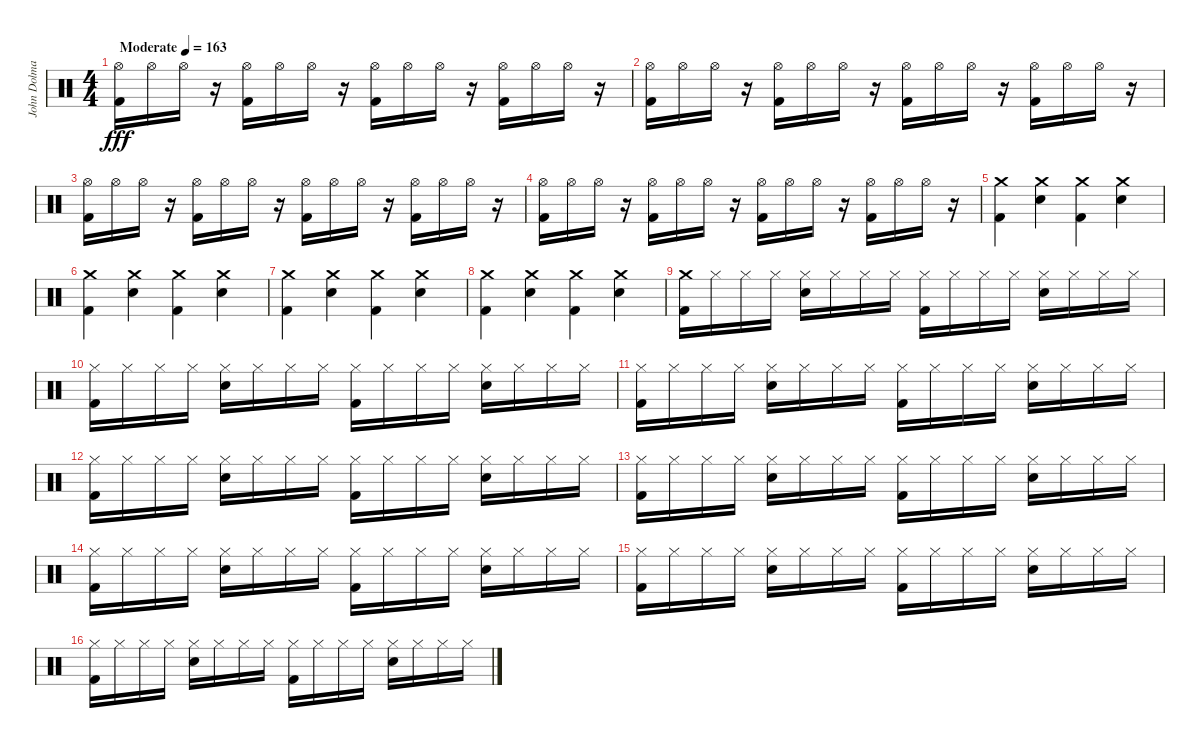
\track ("John Dolmayan" "John Dolma") {instrument percussion}
\staff {score}
\articulation defaults
\ts (4 4)
\tempo (163 "Moderate")
\clef neutral
\ks c
("Hi-Hat (open)" "Kick (hit) 2").16{dy fff} "Hi-Hat (open)".16 "Hi-Hat (open)".16 r.16 ("Hi-Hat (open)" "Kick (hit) 2").16 "Hi-Hat (open)".16 "Hi-Hat (open)".16 r.16 ("Hi-Hat (open)" "Kick (hit) 2").16 "Hi-Hat (open)".16 "Hi-Hat (open)".16 r.16 ("Hi-Hat (open)" "Kick (hit) 2").16 "Hi-Hat (open)".16 "Hi-Hat (open)".16 r.16 |
("Hi-Hat (open)" "Kick (hit) 2").16 "Hi-Hat (open)".16 "Hi-Hat (open)".16 r.16 ("Hi-Hat (open)" "Kick (hit) 2").16 "Hi-Hat (open)".16 "Hi-Hat (open)".16 r.16 ("Hi-Hat (open)" "Kick (hit) 2").16 "Hi-Hat (open)".16 "Hi-Hat (open)".16 r.16 ("Hi-Hat (open)" "Kick (hit) 2").16 "Hi-Hat (open)".16 "Hi-Hat (open)".16 r.16 |
("Hi-Hat (open)" "Kick (hit) 2").16 "Hi-Hat (open)".16 "Hi-Hat (open)".16 r.16 ("Hi-Hat (open)" "Kick (hit) 2").16 "Hi-Hat (open)".16 "Hi-Hat (open)".16 r.16 ("Hi-Hat (open)" "Kick (hit) 2").16 "Hi-Hat (open)".16 "Hi-Hat (open)".16 r.16 ("Hi-Hat (open)" "Kick (hit) 2").16 "Hi-Hat (open)".16 "Hi-Hat (open)".16 r.16 |
("Hi-Hat (open)" "Kick (hit) 2").16 "Hi-Hat (open)".16 "Hi-Hat (open)".16 r.16 ("Hi-Hat (open)" "Kick (hit) 2").16 "Hi-Hat (open)".16 "Hi-Hat (open)".16 r.16 ("Hi-Hat (open)" "Kick (hit) 2").16 "Hi-Hat (open)".16 "Hi-Hat (open)".16 r.16 ("Hi-Hat (open)" "Kick (hit) 2").16 "Hi-Hat (open)".16 "Hi-Hat (open)".16 r.16 |
("Crash medium (hit)" "Kick (hit) 2").4 ("Crash medium (hit)" "Electric Snare (hit)").4 ("Crash medium (hit)" "Kick (hit) 2").4 ("Crash medium (hit)" "Electric Snare (hit)").4 |
("Crash medium (hit)" "Kick (hit) 2").4 ("Crash medium (hit)" "Electric Snare (hit)").4 ("Crash medium (hit)" "Kick (hit) 2").4 ("Crash medium (hit)" "Electric Snare (hit)").4 |
("Crash medium (hit)" "Kick (hit) 2").4 ("Crash medium (hit)" "Electric Snare (hit)").4 ("Crash medium (hit)" "Kick (hit) 2").4 ("Crash medium (hit)" "Electric Snare (hit)").4 |
("Crash medium (hit)" "Kick (hit) 2").4 ("Crash medium (hit)" "Electric Snare (hit)").4 ("Crash medium (hit)" "Kick (hit) 2").4 ("Crash medium (hit)" "Electric Snare (hit)").4 |
("Crash medium (hit)" "Kick (hit) 2").16 "Hi-Hat (closed)".16 "Hi-Hat (closed)".16 "Hi-Hat (closed)".16 ("Hi-Hat (closed)" "Electric Snare (hit)").16 "Hi-Hat (closed)".16 "Hi-Hat (closed)".16 "Hi-Hat (closed)".16 ("Hi-Hat (closed)" "Kick (hit) 2").16 "Hi-Hat (closed)".16 "Hi-Hat (closed)".16 "Hi-Hat (closed)".16 ("Hi-Hat (closed)" "Electric Snare (hit)").16 "Hi-Hat (closed)".16 "Hi-Hat (closed)".16 "Hi-Hat (closed)".16 |
("Hi-Hat (closed)" "Kick (hit) 2").16 "Hi-Hat (closed)".16 "Hi-Hat (closed)".16 "Hi-Hat (closed)".16 ("Hi-Hat (closed)" "Electric Snare (hit)").16 "Hi-Hat (closed)".16 "Hi-Hat (closed)".16 "Hi-Hat (closed)".16 ("Hi-Hat (closed)" "Kick (hit) 2").16 "Hi-Hat (closed)".16 "Hi-Hat (closed)".16 "Hi-Hat (closed)".16 ("Hi-Hat (closed)" "Electric Snare (hit)").16 "Hi-Hat (closed)".16 "Hi-Hat (closed)".16 "Hi-Hat (closed)".16 |
("Hi-Hat (closed)" "Kick (hit) 2").16 "Hi-Hat (closed)".16 "Hi-Hat (closed)".16 "Hi-Hat (closed)".16 ("Hi-Hat (closed)" "Electric Snare (hit)").16 "Hi-Hat (closed)".16 "Hi-Hat (closed)".16 "Hi-Hat (closed)".16 ("Hi-Hat (closed)" "Kick (hit) 2").16 "Hi-Hat (closed)".16 "Hi-Hat (closed)".16 "Hi-Hat (closed)".16 ("Hi-Hat (closed)" "Electric Snare (hit)").16 "Hi-Hat (closed)".16 "Hi-Hat (closed)".16 "Hi-Hat (closed)".16 |
("Hi-Hat (closed)" "Kick (hit) 2").16 "Hi-Hat (closed)".16 "Hi-Hat (closed)".16 "Hi-Hat (closed)".16 ("Hi-Hat (closed)" "Electric Snare (hit)").16 "Hi-Hat (closed)".16 "Hi-Hat (closed)".16 "Hi-Hat (closed)".16 ("Hi-Hat (closed)" "Kick (hit) 2").16 "Hi-Hat (closed)".16 "Hi-Hat (closed)".16 "Hi-Hat (closed)".16 ("Hi-Hat (closed)" "Electric Snare (hit)").16 "Hi-Hat (closed)".16 "Hi-Hat (closed)".16 "Hi-Hat (closed)".16 |
("Hi-Hat (closed)" "Kick (hit) 2").16 "Hi-Hat (closed)".16 "Hi-Hat (closed)".16 "Hi-Hat (closed)".16 ("Hi-Hat (closed)" "Electric Snare (hit)").16 "Hi-Hat (closed)".16 "Hi-Hat (closed)".16 "Hi-Hat (closed)".16 ("Hi-Hat (closed)" "Kick (hit) 2").16 "Hi-Hat (closed)".16 "Hi-Hat (closed)".16 "Hi-Hat (closed)".16 ("Hi-Hat (closed)" "Electric Snare (hit)").16 "Hi-Hat (closed)".16 "Hi-Hat (closed)".16 "Hi-Hat (closed)".16 |
("Hi-Hat (closed)" "Kick (hit) 2").16 "Hi-Hat (closed)".16 "Hi-Hat (closed)".16 "Hi-Hat (closed)".16 ("Hi-Hat (closed)" "Electric Snare (hit)").16 "Hi-Hat (closed)".16 "Hi-Hat (closed)".16 "Hi-Hat (closed)".16 ("Hi-Hat (closed)" "Kick (hit) 2").16 "Hi-Hat (closed)".16 "Hi-Hat (closed)".16 "Hi-Hat (closed)".16 ("Hi-Hat (closed)" "Electric Snare (hit)").16 "Hi-Hat (closed)".16 "Hi-Hat (closed)".16 "Hi-Hat (closed)".16 |
("Hi-Hat (closed)" "Kick (hit) 2").16 "Hi-Hat (closed)".16 "Hi-Hat (closed)".16 "Hi-Hat (closed)".16 ("Hi-Hat (closed)" "Electric Snare (hit)").16 "Hi-Hat (closed)".16 "Hi-Hat (closed)".16 "Hi-Hat (closed)".16 ("Hi-Hat (closed)" "Kick (hit) 2").16 "Hi-Hat (closed)".16 "Hi-Hat (closed)".16 "Hi-Hat (closed)".16 ("Hi-Hat (closed)" "Electric Snare (hit)").16 "Hi-Hat (closed)".16 "Hi-Hat (closed)".16 "Hi-Hat (closed)".16 |
("Hi-Hat (closed)" "Kick (hit) 2").16 "Hi-Hat (closed)".16 "Hi-Hat (closed)".16 "Hi-Hat (closed)".16 ("Hi-Hat (closed)" "Electric Snare (hit)").16 "Hi-Hat (closed)".16 "Hi-Hat (closed)".16 "Hi-Hat (closed)".16 ("Hi-Hat (closed)" "Kick (hit) 2").16 "Hi-Hat (closed)".16 "Hi-Hat (closed)".16 "Hi-Hat (closed)".16 ("Hi-Hat (closed)" "Electric Snare (hit)").16 "Hi-Hat (closed)".16 "Hi-Hat (closed)".16 "Hi-Hat (closed)".16
